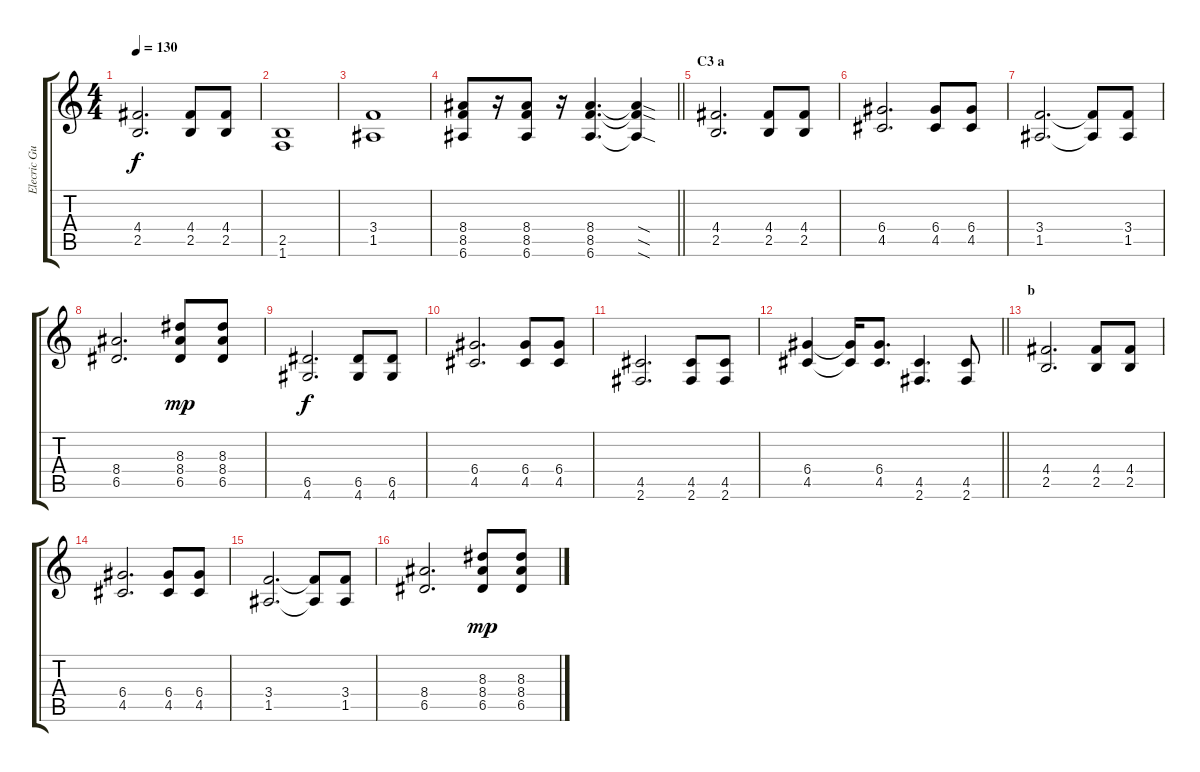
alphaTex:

\track ("Elecric Guitar (L)" "Elecric Gu") {instrument electricguitarclean}
\staff {score tabs}
\tuning (E4 B3 G3 D3 A2 E2) {hide}
\ts (4 4)
\tempo 130
\clef g2
\ks c
(4.4 2.5).2{d dy f} (4.4 2.5).8 (4.4 2.5).8 |
(2.5 1.6).1 |
(3.4 1.5).1 |
\barLineRight lightlight
(8.4 8.5 6.6).8 r.16 (8.4 8.5 6.6).8 r.16 (8.4 8.5 6.6).4{d} (8.4{sod t} 8.5{sod t} 6.6{sod t}).4 |
\section ("" "C3 a")
(4.4 2.5).2{d} (4.4 2.5).8 (4.4 2.5).8 |
(6.4 4.5).2{d} (6.4 4.5).8 (6.4 4.5).8 |
(3.4 1.5).2{d} (3.4{t} 1.5{t}).8 (3.4 1.5).8 |
(8.4 6.5).2{d} (8.3 8.4 6.5).8{dy mp} (8.3 8.4 6.5).8 |
(6.5 4.6).2{d dy f} (6.5 4.6).8 (6.5 4.6).8 |
(6.4 4.5).2{d} (6.4 4.5).8 (6.4 4.5).8 |
(4.5 2.6).2{d} (4.5 2.6).8 (4.5 2.6).8 |
\barLineRight lightlight
(6.4 4.5).4 (6.4{t} 4.5{t}).16 (6.4 4.5).8{d} (4.5 2.6).4{d} (4.5 2.6).8 |
\section ("" "b")
(4.4 2.5).2{d} (4.4 2.5).8 (4.4 2.5).8 |
(6.4 4.5).2{d} (6.4 4.5).8 (6.4 4.5).8 |
(3.4 1.5).2{d} (3.4{t} 1.5{t}).8 (3.4 1.5).8 |
(8.4 6.5).2{d} (8.3 8.4 6.5).8{dy mp} (8.3 8.4 6.5).8
